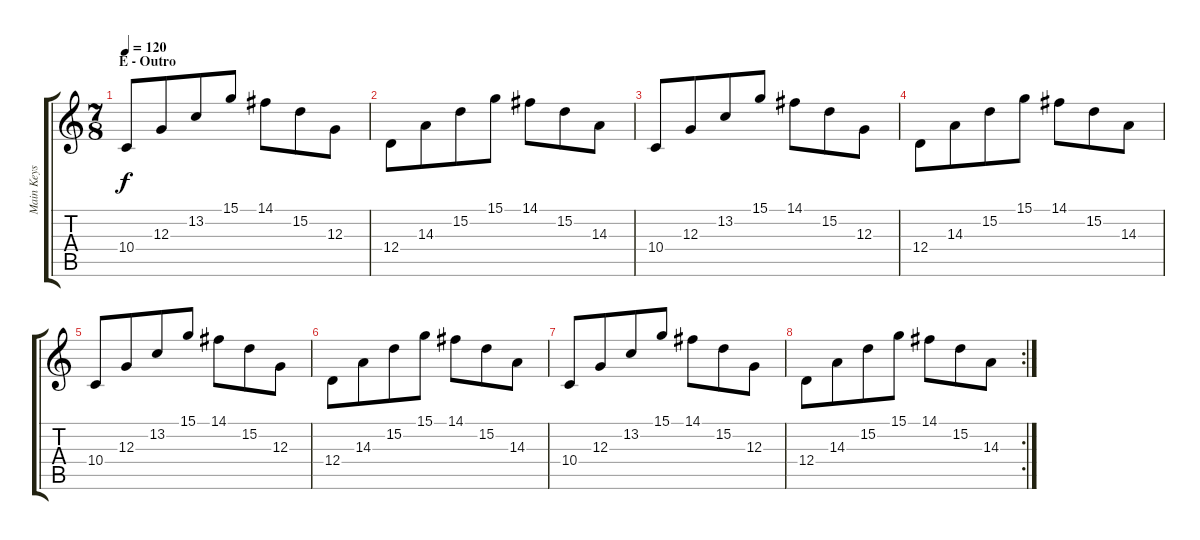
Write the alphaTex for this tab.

\track ("Main Keys R" "Main Keys ") {instrument electricpiano2}
\staff {score tabs}
\tuning (E4 B3 G3 D3 A2 E2) {hide}
\ts (7 8)
\section ("" "E - Outro")
\tempo 120
\clef g2
\ks c
10.4.8{dy f} 12.3.8 13.2.8 15.1.8 14.1.8 15.2.8 12.3.8 |
12.4.8 14.3.8 15.2.8 15.1.8 14.1.8 15.2.8 14.3.8 |
10.4.8 12.3.8 13.2.8 15.1.8 14.1.8 15.2.8 12.3.8 |
12.4.8 14.3.8 15.2.8 15.1.8 14.1.8 15.2.8 14.3.8 |
10.4.8 12.3.8 13.2.8 15.1.8 14.1.8 15.2.8 12.3.8 |
12.4.8 14.3.8 15.2.8 15.1.8 14.1.8 15.2.8 14.3.8 |
10.4.8 12.3.8 13.2.8 15.1.8 14.1.8 15.2.8 12.3.8 |
\rc 2
12.4.8 14.3.8 15.2.8 15.1.8 14.1.8 15.2.8 14.3.8
